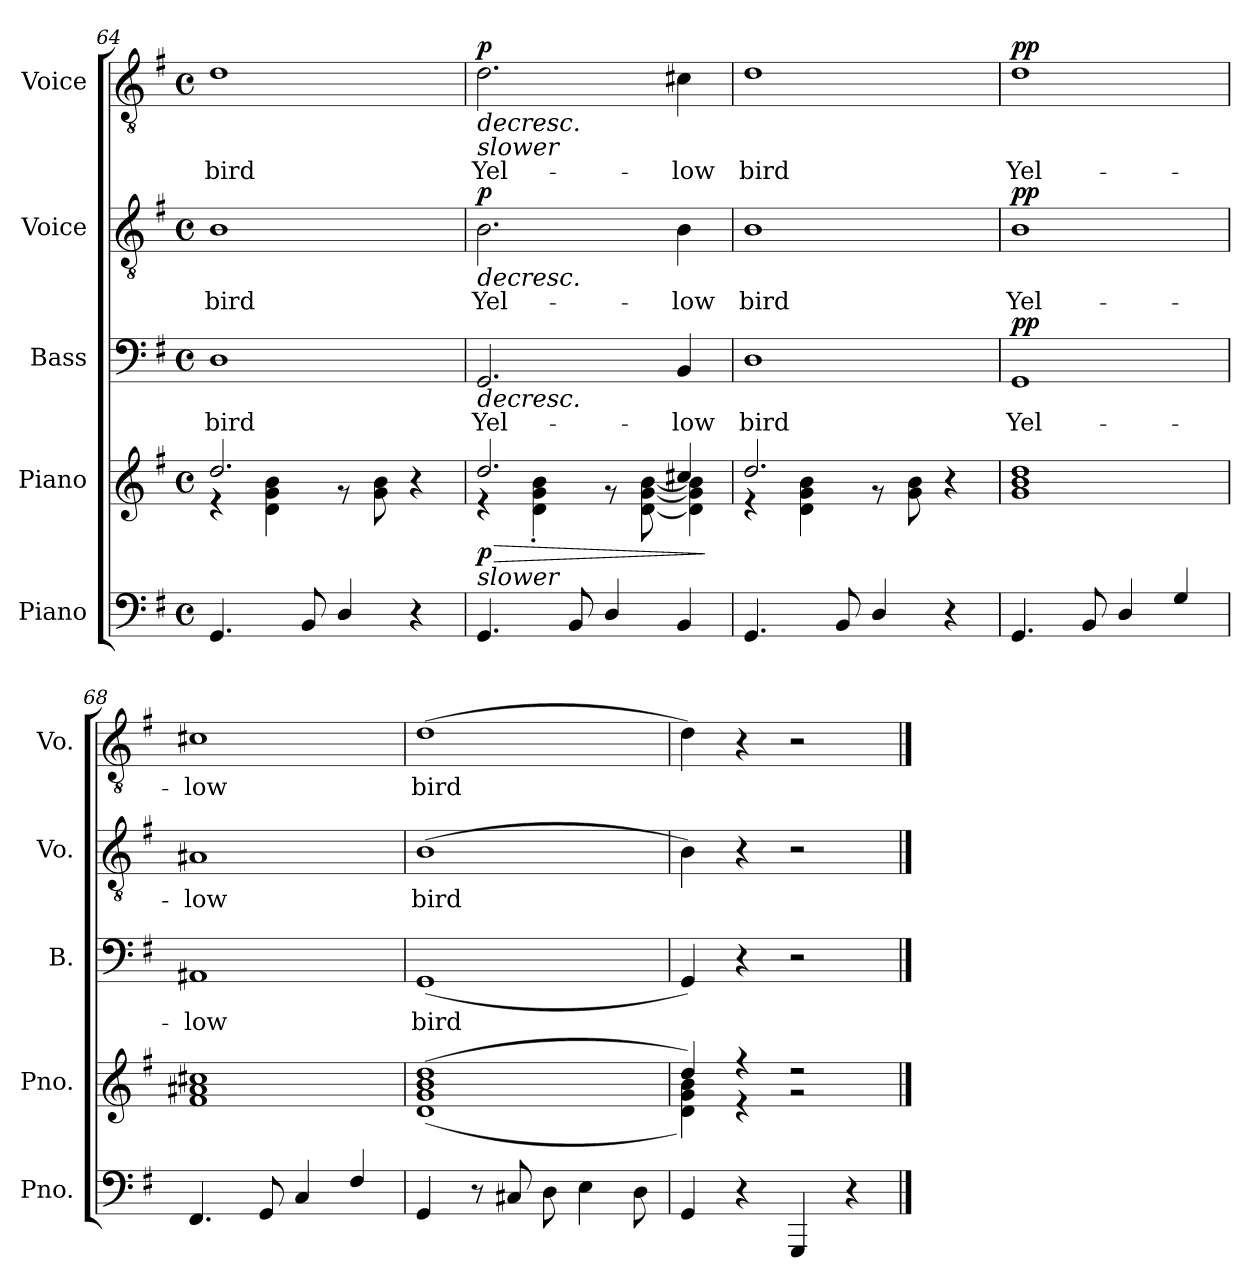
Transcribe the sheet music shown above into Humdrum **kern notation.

**kern	**kern	**dynam	**kern	**text	**dynam	**kern	**text	**dynam	**kern	**text	**dynam
*part5	*part4	*part4	*part3	*part3	*part3	*part2	*part2	*part2	*part1	*part1	*part1
*staff5	*staff4	*staff4	*staff3	*staff3	*staff3	*staff2	*staff2	*staff2	*staff1	*staff1	*staff1
*I"Piano	*I"Piano	*	*I"Bass	*	*	*I"Voice	*	*	*I"Voice	*	*
*I'Pno.	*I'Pno.	*	*I'B.	*	*	*I'Vo.	*	*	*I'Vo.	*	*
*clefF4	*clefG2	*	*clefF4	*	*	*clefGv2	*	*	*clefGv2	*	*
*k[f#]	*k[f#]	*	*k[f#]	*	*	*k[f#]	*	*	*k[f#]	*	*
*M4/4	*M4/4	*	*M4/4	*	*	*M4/4	*	*	*M4/4	*	*
*met(c)	*met(c)	*	*met(c)	*	*	*met(c)	*	*	*met(c)	*	*
=64	=64	=64	=64	=64	=64	=64	=64	=64	=64	=64	=64
*	*^	*	*	*	*	*	*	*	*	*	*
!	!	!	!	!	!LO:LY:b	!	!	!LO:LY:b	!	!	!LO:LY:b	!
4.GG/	2.dd	4r	.	1D	bird	.	1B	bird	.	1d	bird	.
.	.	4d\ 4g\ 4b\	.	.	.	.	.	.	.	.	.	.
8BB/	.	.	.	.	.	.	.	.	.	.	.	.
4D/	.	8r	.	.	.	.	.	.	.	.	.	.
.	.	8g\ 8b\	.	.	.	.	.	.	.	.	.	.
4r	4r	4ryy	.	.	.	.	.	.	.	.	.	.
=65	=65	=65	=65	=65	=65	=65	=65	=65	=65	=65	=65	=65
!	!	!	!	!	!	!	!	!	!	!LO:TX:b:i:t=slower	!	!
!	!LO:TX:b:i:t=slower	!	!	!	!	!	!	!	!	!	!	!
!	!	!	!LO:HP:b	!	!LO:LY:b	!LO:HP:b	!	!LO:LY:b	!LO:HP:b	!	!LO:LY:b	!LO:HP:b
!	!	!	!LO:DY:n=1:b	!	!	!LO:DY:n=1:b	!	!	!LO:DY:n=1:b	!	!	!LO:DY:n=1:b
4.GG/	2.dd/	4r	> p	2.GG/	Yel-	> other-dynamics	2.B\	Yel-	> p	2.d\	Yel-	> p
.	.	4d\' 4g\' 4b\'	.	.	.	.	.	.	.	.	.	.
8BB/	.	.	.	.	.	.	.	.	.	.	.	.
4D/	.	8r	.	.	.	.	.	.	.	.	.	.
.	.	[8d\ [8g\ [8b\	.	.	.	.	.	.	.	.	.	.
!	!	!	!	!	!LO:LY:b	!	!	!LO:LY:b	!	!	!LO:LY:b	!
4BB/	4cc#X/	4d\] 4g\] 4b\]	.	4BB/	-low	.	4B\	-low	.	4c#X\	-low	.
*	*v	*v	*	*	*	*	*	*	*	*	*	*
.	.	]	.	.	.	.	.	.	.	.	.
=66	=66	=66	=66	=66	=66	=66	=66	=66	=66	=66	=66
*	*^	*	*	*	*	*	*	*	*	*	*
!	!	!	!	!	!LO:LY:b	!	!	!LO:LY:b	!	!	!LO:LY:b	!
4.GG/	2.dd	4r	.	1D	bird	.	1B	bird	.	1d	bird	.
.	.	4d\ 4g\ 4b\	.	.	.	.	.	.	.	.	.	.
8BB/	.	.	.	.	.	.	.	.	.	.	.	.
4D/	.	8r	.	.	.	.	.	.	.	.	.	.
.	.	8g\ 8b\	.	.	.	.	.	.	.	.	.	.
4r	4r	4ryy	.	.	.	.	.	.	.	.	.	.
!!LO:LB:g=z
=67	=67	=67	=67	=67	=67	=67	=67	=67	=67	=67	=67	=67
!	!	!	!	!	!LO:LY:b	!LO:DY:b	!	!LO:LY:b	!LO:DY:b	!	!LO:LY:b	!LO:DY:b
*	*v	*v	*	*	*	*	*	*	*	*	*	*
4.GG/	1g 1b 1dd	.	1GG	Yel-	pp	1B	Yel-	pp	1d	Yel-	pp
8BB/	.	.	.	.	.	.	.	.	.	.	.
4D/	.	.	.	.	.	.	.	.	.	.	.
4G/	.	.	.	.	.	.	.	.	.	.	.
.	.	.	.	.	]	.	.	]	.	.	]
=68	=68	=68	=68	=68	=68	=68	=68	=68	=68	=68	=68
!	!	!	!	!LO:LY:b	!	!	!LO:LY:b	!	!	!LO:LY:b	!
4.FF#/	1f# 1a#X 1cc#X	.	1AA#X	-low	.	1A#X	-low	.	1c#X	-low	.
8GG/	.	.	.	.	.	.	.	.	.	.	.
4C/	.	.	.	.	.	.	.	.	.	.	.
4F#/	.	.	.	.	.	.	.	.	.	.	.
=69	=69	=69	=69	=69	=69	=69	=69	=69	=69	=69	=69
*	*^	*	*	*	*	*	*	*	*	*	*
!	!	!	!	!	!LO:LY:b	!	!	!LO:LY:b	!	!	!LO:LY:b	!
4GG/	(1dd	(1d 1g 1b	.	(1GG	bird	.	(1B	bird	.	(1d	bird	.
8r	.	.	.	.	.	.	.	.	.	.	.	.
8C#X/	.	.	.	.	.	.	.	.	.	.	.	.
8D\	.	.	.	.	.	.	.	.	.	.	.	.
4E\	.	.	.	.	.	.	.	.	.	.	.	.
8D\	.	.	.	.	.	.	.	.	.	.	.	.
=70	=70	=70	=70	=70	=70	=70	=70	=70	=70	=70	=70	=70
4GG/	4dd)	4d\ 4g\ 4b\)	.	4GG/)	.	.	4B\)	.	.	4d\)	.	.
4r	4r	4r	.	4r	.	.	4r	.	.	4r	.	.
4GGG/	2r	2r	.	2r	.	.	2r	.	.	2r	.	.
4r	.	.	.	.	.	.	.	.	.	.	.	.
*	*v	*v	*	*	*	*	*	*	*	*	*	*
==	==	==	==	==	==	==	==	==	==	==	==
*-	*-	*-	*-	*-	*-	*-	*-	*-	*-	*-	*-
